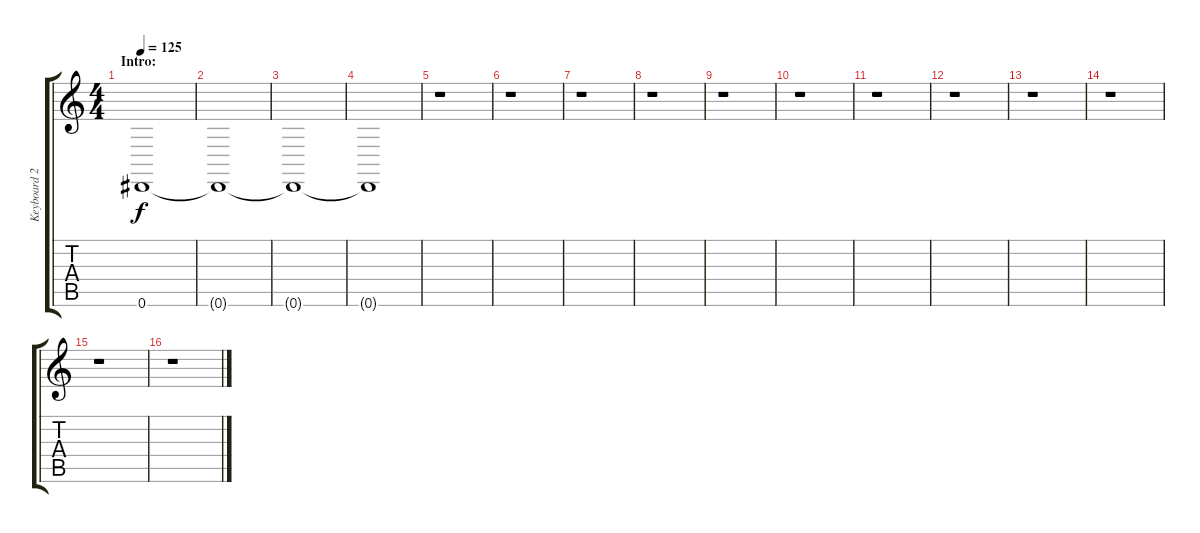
\track ("Keyboard 2" "Keyboard 2") {instrument tremolostrings}
\staff {score tabs}
\tuning (Eb4 Bb3 Gb3 Db3 Ab2 Eb2) {hide}
\ts (4 4)
\section ("" "Intro:")
\tempo 125
\clef g2
\ks c
0.6.1{dy f instrument tremolostrings} |
0.6{t}.1 |
0.6{t}.1 |
0.6{t}.1 |
r.1 |
r.1 |
r.1 |
r.1 |
r.1 |
r.1 |
r.1 |
r.1 |
r.1 |
r.1 |
r.1 |
r.1
